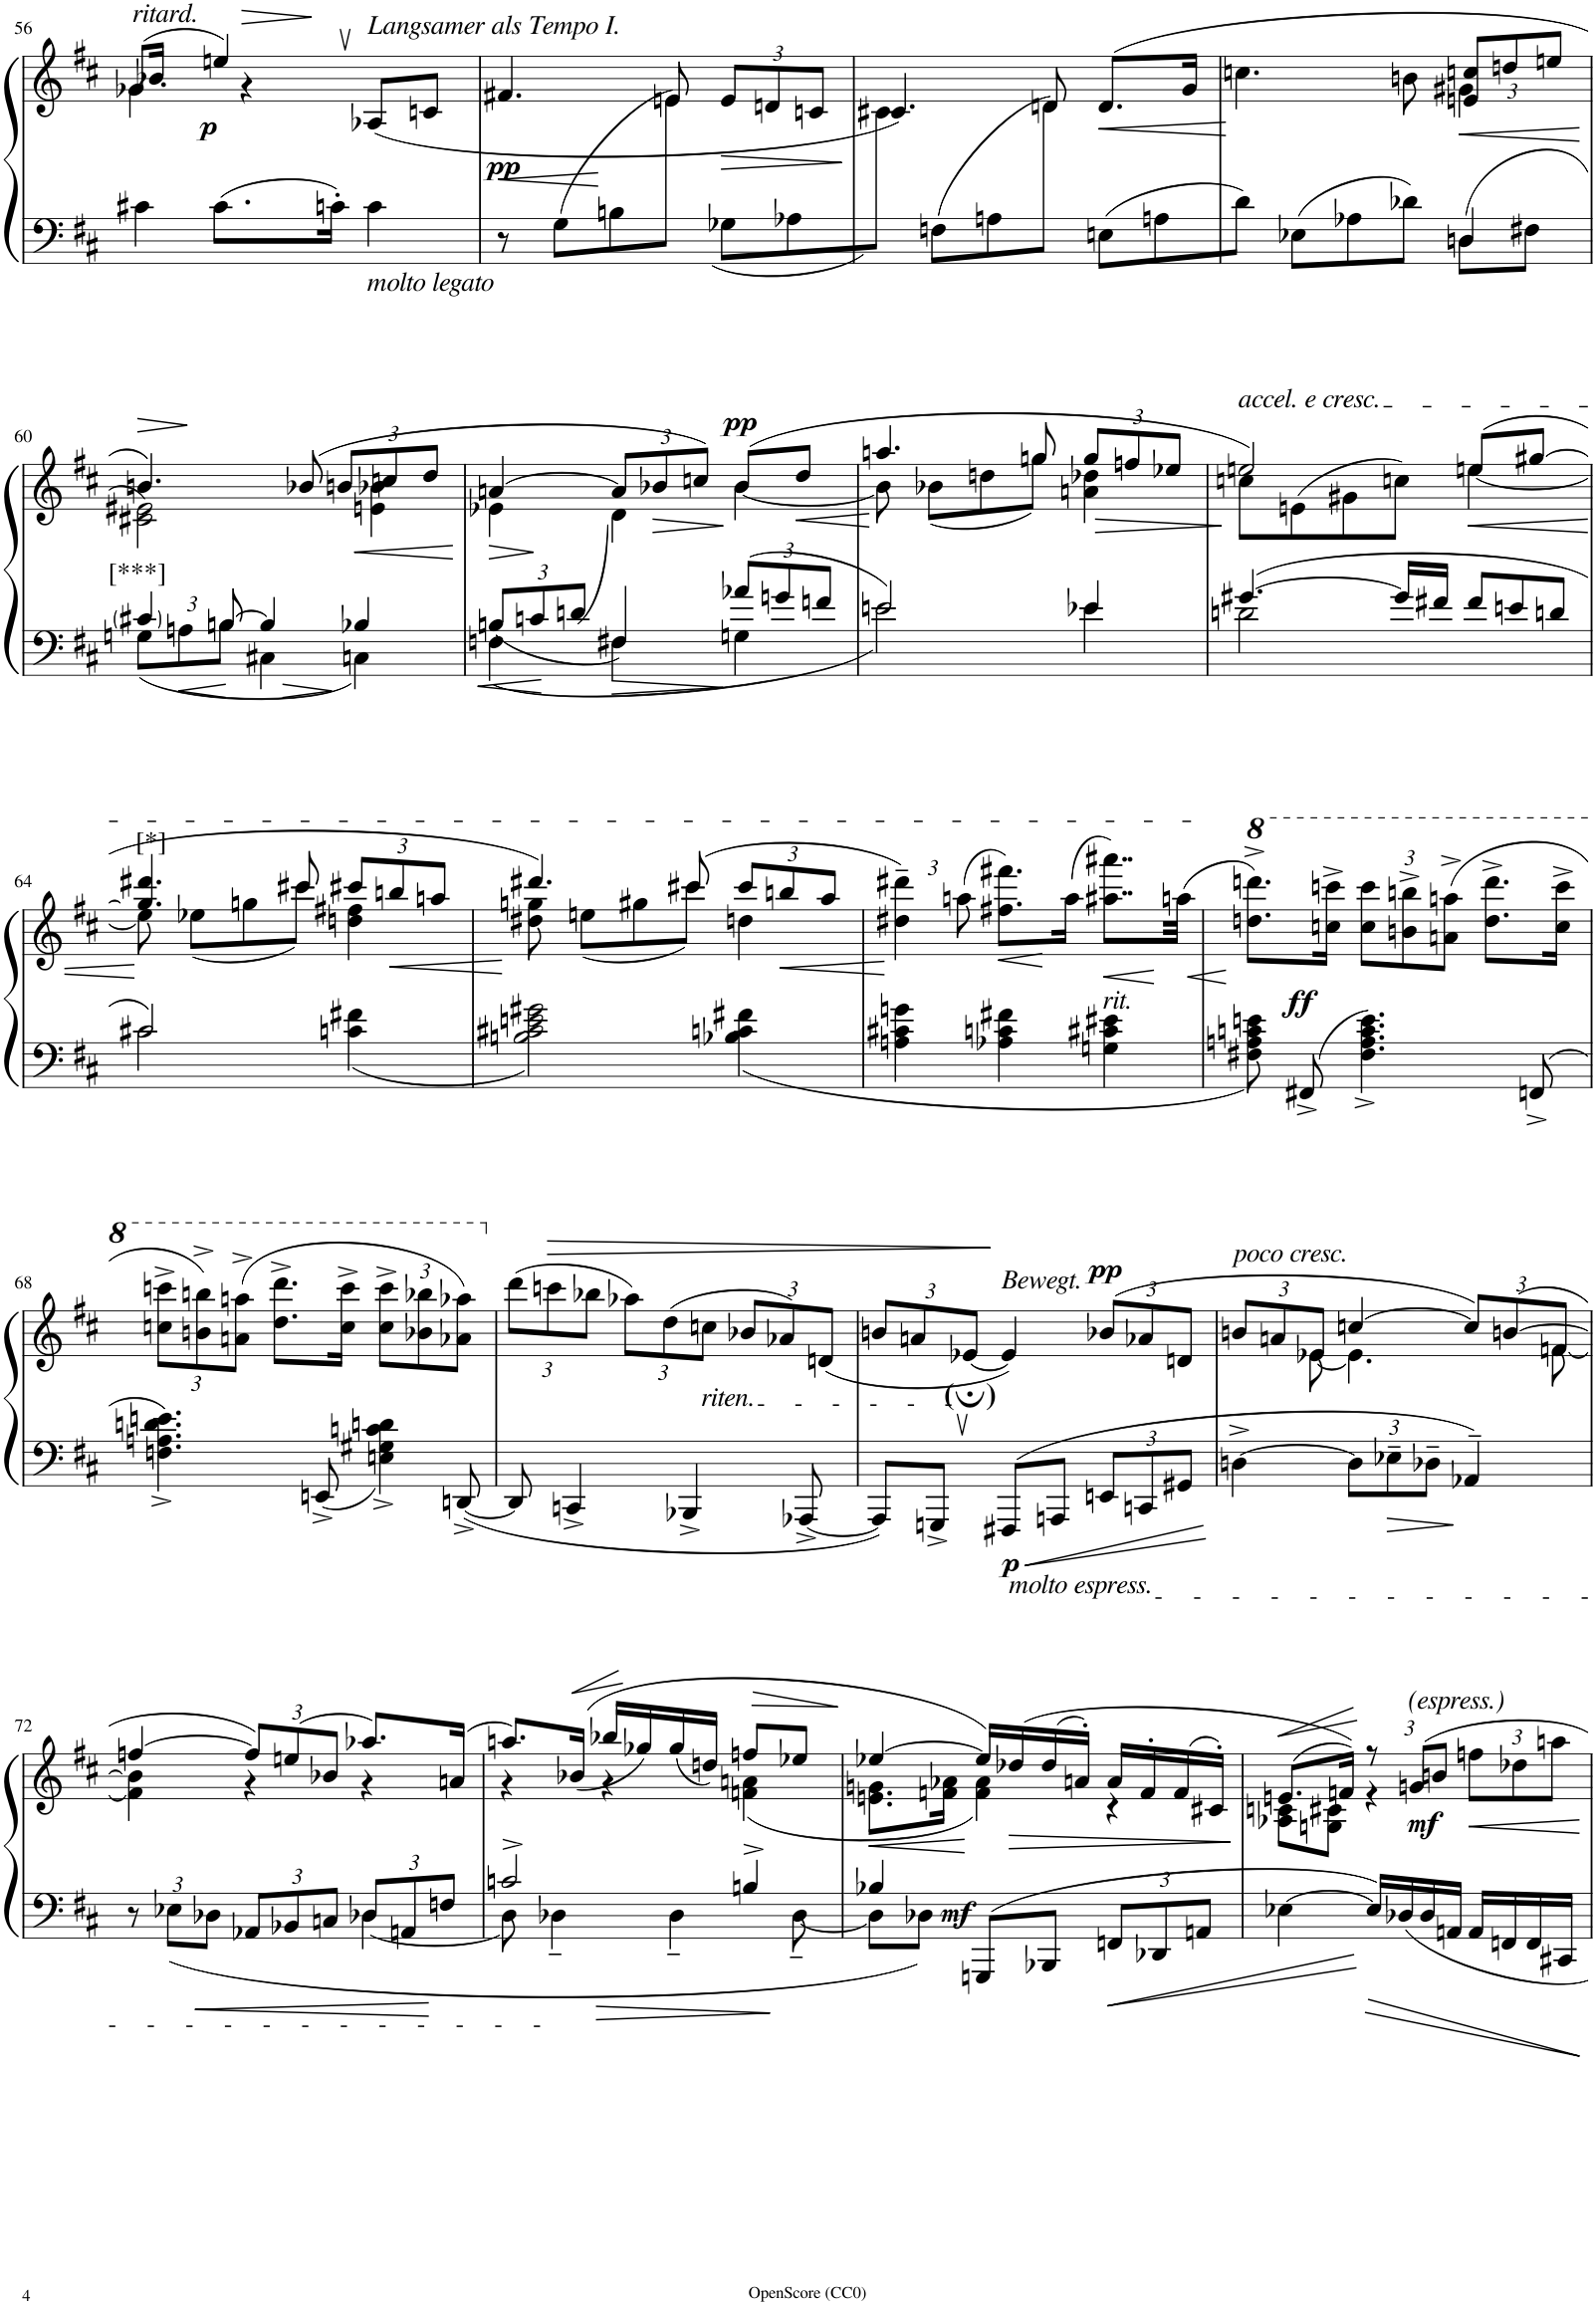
**kern	**kern	**dynam
*part1	*part1	*part1
*staff2	*staff1	*staff1/2
*I"Piano	*	*
*I'Pno.	*	*
!!LO:PB:g=z
*clefF4	*clefG2	*
*k[f#c#]	*k[f#c#]	*
*M3/4	*M3/4	*
=56	=56	=56
*^	*^	*
*	*	*	*^	*
!	!	!LO:TX:a:i:t=ritard.	!	!	!
4c#X\	64c#]	(8.g-X/L	4g-\	64g] 64b] 64ff#]	.
.	64ryy	.	.	64ryy	.
.	32ryy	.	.	32ryy	.
.	16ryy	.	.	16ryy	.
.	8ryy	.	.	8ryy	.
!	!	!	!	!	!LO:DY:b
.	.	16b-X/Jk	.	.	p
!	!	!	!	!	!LO:HP:b
8.c#\L	4ryy	4een,/)	4r	4ryy	>
16cn'\Jk	.	.	.	.	.
!	!	!LO:TX:a:i:t=Langsamer als Tempo I.	!	!	!
!LO:TX:b:i:t=molto legato	!	!	!	!	!
4c\	4ryy	(8A-X/L	4ryy	4ryy	.
.	.	8cn/J	.	.	.
*v	*v	*	*	*	*
*	*v	*v	*v	*
=57	=57	=57
!	!	!LO:HP:b=2
*	*^	*
!	!	!	!LO:DY:n=1:a=2
8r	4.f#X/	4.ryy	< pp
(8G\L	.	.	.
8Bn\	.	.	]
8ryy	8en/	8e\J)	.
*	*Xbrackettup	*	*
!	!	!	!LO:HP:b
(<8G-X\L	12e/L	4ryy	>
.	12dn/	.	.
8A-X\	.	.	.
.	12cn/J	.	.
*	*v	*v	*
.	.	]
=58	=58	=58
*	*^	*
8ryy	4.c#X/)	8c#\J)	.
(8Fn\L	.	4ryy	.
8An\	.	.	.
8ryy	8dn/	8d\J)	.
!	!	!	!LO:HP:b
8En\L	(8.d/L	4ryy	<
8An\	.	.	.
.	16g/Jk	.	.
=59	=59	=59	=59
*^	*	*	*
8d\J	2ryy	4.ccn\	2ryy	.
8E-X\L	.	.	.	.
8A-X\	.	.	.	.
8d-X\J	.	8bn\	.	[
!	!	!	!	!LO:HP:b
(>8Dn\L	4D/	12en/ 12ccn/L	4g#X\	<
.	.	12ddn/	.	.
8F#X\J	.	.	.	.
.	.	12een/J	.	.
*v	*v	*	*	*
*	*v	*v	*
.	.	[
!!LO:LB:g=z
=60	=60	=60
*Xbrackettup	*	*
*^	*	*
!	!	!LO:TX:b:t=[***]	!
!	!	!	!LO:HP:b
*	*	*^	*
6c#X/	12Gn\L	4.bn/)	2c#X\ 2e#X\)	>
!	!	!	!	!LO:HP:b=2
.	12An\	.	.	<
[12B/	12Bn\J	.	.	.
4B/]	4C#X\	.	.	[
.	.	(8b-X/	.	[
!	!	!	!	!LO:HP:b
4B-X/	4Cn\	12bn/L	4en\ 4b-X\	<
.	.	12ccn/	.	.
.	.	12dd/J	.	.
*v	*v	*	*	*
*	*v	*v	*
.	.	]
=61	=61	=61
*^	*	*
!	!	!	!LO:HP:b
*	*	*^	*
12Bn/L	4Fn\	[>4an/	4e-X\	>
12cn/	.	.	.	.
[12dn/J	.	.	.	.
!	!	!	!	!LO:HP:b=2
4F#X/ 4d/]	4F#\	12a/L]	(4d\	> [
!	!	!	!	!LO:HP:b
.	.	12b-X/	.	>
.	.	12ccn/J)	.	.
!	!	!	!	!LO:DY:n=1:a
12a-X/L	4Gn\	(8b-/L	[4b-\	] pp
12gn/	.	.	.	.
!	!	!	!	!LO:HP:b
.	.	8dd/J	.	<
12fn/J	.	.	.	.
=62	=62	=62	=62	=62
2e/	2en\	4.aan/	8b-\]	.
.	.	.	(8b-X\L	]
.	.	.	8ddn\	.
.	.	8gg/	8ggn\J)	.
!	!	!	!	!LO:HP:b
4e-X/	4e-\	12gg/L	4an\ 4dd-X\	>
.	.	12ffn/	.	.
.	.	12ee-X/J	.	.
=63	=63	=63	=63	=63
!	!	!LO:TX:a:i:t=accel. e cresc.	!	!
[4.g#X/	2dn\	2een/)	8ccn\L	.
.	.	.	(>8en\	]
.	.	.	8g#X\	.
16g#/LL]	.	.	8ccn\J)	.
16f#X/JJ	.	.	.	.
!	!	!	!	!LO:HP:b
12f#/L	4ryy	(8ee/L	[4een\	<
12en/	.	.	.	.
.	.	[8gg#X/J	.	.
12dn/J	.	.	.	.
!!LO:LB:g=z	!!
=64	=64	=64	=64	=64
!	!	!LO:TX:a:t=[*]	!	!
2c#/	2c#X\	4.gg#/] 4.ddd#X/	8ee\]	.
.	.	.	(8ee-X\L	[
.	.	.	8ggn\	.
.	.	8ccc#/	8ccc#X\J)	.
4cn\ 4f#X\	4ryy	12ccc#X/L	4ddn\ 4ff#X\	.
!	!	!	!	!LO:HP:b
.	.	12bbn/	.	<
.	.	12aan/J	.	.
*v	*v	*	*	*
=65	=65	=65	=65
2Bn\ 2c#X\ 2en\ 2g#X\	4.ddd#X/)	8dd#X\ 8ggn\	.
.	.	(8een\L	]
.	.	8gg#X\	.
.	(8ccc#/	8ccc#X\J)	.
4B-X\ 4cn\ 4f#X\	12ccc#/L	4ddn\	.
!	!	!	!LO:HP:b
.	12bbn/	.	<
.	12aa/J	.	.
*	*v	*v	*
=66	=66	=66
4An\ 4c#X\ 4gn\	6dd#X\~ 6ddd#X\~)	.
.	(12aan\	[
!	!	!LO:HP:b
4A-X\ 4cn\ 4f#X\	8.ff#X\ 8.fff#X\L)	<
.	(16aa\Jk	[
!	!LO:TX:b:i:t=rit.	!
!	!	!LO:HP:b
4Gn\ 4c#X\ 4e#X\	8..aa#X\ 8..aaa#X\L)	<
!	!	!LO:HP:n=1:b
.	(32aan\Jkk	[ <
=67	=67	=67
*	*8va	*
8F#X\ 8An\ 8cn\ 8en\	8.dddn\^ 8.ddddn\^L)	.
!	!	!LO:DY:a=2
8FF#X^/	.	ff
.	16cccn\^ 16ccccn\^Jk	[
4.F#\^< 4.A\^< 4.c\^< 4.e\^<	12ccc\ 12cccc\L	.
.	12bbn\^ 12bbbn\^	.
.	(12aan\^ 12aaan\^J	.
.	8.ddd\^ 8.dddd\^L	.
8FFn^/	.	.
.	16ccc\^ 16cccc\^Jk	.
!!LO:LB:g=z
=68	=68	=68
4.Fn\^< 4.An\^< 4.dn\^< 4.en\^<	12cccn\^ 12ccccn\^L	.
.	12bbn\^ 12bbbn\^)	.
.	(12aan\^ 12aaan\^J	.
.	8.ddd\^ 8.dddd\^L	.
8EEn^/	.	.
.	16ccc\^ 16cccc\^Jk	.
6En\^< 6G#X\^< 6cn\^< 6dn\^<	12ccc\^ 12cccc\^L	.
.	12bb-X\ 12bbb-X\	.
[12DDn^/	12aa-X\ 12aaa-X\J)	.
=69	=69	=69
*	*X8va	*
8DD/]	(12ddd\L	.
!	!	!LO:HP:b
.	12cccn\	>
4CCn^/	.	.
.	12bb-X\J	.
.	12aa-X\L)	.
.	(12dd\	.
4BBB-X^/	.	.
!	!LO:TX:b:t=riten.	!
.	12ccn\J	.
.	12b-X/L	.
.	12a-X/)	.
[8AAA-X^/	.	.
.	(12dn/J	.
=70	=70	=70
8AAA-/L]	12bn/L	.
.	12an/	.
8GGGn^,/J	.	.
!	!LO:TX:b:B:t=(    )	!
.	[12e-X;/J	.
!	!LO:TX:a:i:t=Bewegt.	!
!LO:TX:b:t=molto espress.	!	!
!	!	!LO:DY:n=1:b=2
8FFF#X/L	4e-/])	[ p
8AAAn/J	.	.
!	!	!LO:DY:n=2:a
12EEn/L	(>12b-X/L	pp
12CCn/	12a-X/	.
12GG#X/J	12dn/J	.
.	.	]
=71	=71	=71
*	*^	*
!	!LO:TX:a:i:t=poco cresc.	!	!
[4Dn^\	12bn/L	6ryy	.
.	12an/	.	.
.	12e-X/J	[12e-\	.
12D\L]	[4ccn/	4.e-\_	.
12E-X~\	.	.	.
12D-X~\J	.	.	.
4AA-X~>/	12cc/L])	.	.
.	([12bn/	.	.
.	.	24e-]	.
.	12fn/J	[12f\	.
!!LO:LB:g=z	!!
=72	=72	=72	=72
*^	*	*	*
12r	4ryy	[4ffn/	4f\] 4b\]	.
12E-X\L	.	.	.	.
!	!	!	!	!LO:HP:b=2
12D-X\J	.	.	.	<
12AA-X/L	4ryy	12ff/L])	4r	.
12BB-X/	.	(12een/	.	.
12Cn/J	.	12b-X/J	.	.
12D-X/L	[4D-\	8.aa-X/L)	4r	.
12AAn/	.	.	.	.
12Fn/J	.	.	.	.
.	.	(16an/Jk	.	.
=73	=73	=73	=73	=73
2cn^/	8D-\]	8.aan/L)	4r	.
!	!	!	!	!LO:HP:b=2
.	4D-X~\	.	.	>
!	!	!	!	!LO:HP:b
.	.	(<(16b-X/Jk	.	<
.	.	16bb-X/LL	4r	.
.	.	16gg-X/)	.	[
.	4D-~\	(<16gg-/	.	.
.	.	16ddn/JJ)	.	.
!	!	!	!	!LO:HP:b
4Bn^/	.	8ffn/L	(4fn\ 4an\	>
.	[8D-~\	8ee-X/J	.	]
*v	*v	*	*	*
*	*v	*v	*
.	.	[
=74	=74	=74
*^	*	*
!	!	!	!LO:HP:b
*	*	*^	*
4B-X/	8D-\L]	[4ee-X/	8.en\ 8.gn\L	<
.	8D-X\J	.	.	.
.	.	.	16fn\ 16a-X\Jk	.
!	!	!	!	!LO:DY:n=1:b=2
8GGGn/L	4ryy	16ee-/LL])	4f\ 4a-\)	] mf
!	!	!	!	!LO:HP:b
.	.	(16dd-X/	.	>
8BBB-X/J	.	(16dd-/	.	.
.	.	16an'/JJ)	.	.
12FFn/L	4ryy	16a/LL	4r	.
.	.	16f'/	.	.
12DD-X/	.	.	.	.
.	.	(16f/	.	.
12AAn/J	.	.	.	.
.	.	16c#X'/JJ)	.	.
*v	*v	*	*	*
*	*v	*v	*
.	.	[
=75	=75	=75
!	!	!LO:HP:b
*	*^	*
[4E-X\	(8.en/L	8A-X\ 8cn\L	<
.	.	8Gn\ 8c#X\J	.
.	16fn/Jk))	.	.
16E-/LL]	12r	4r	] [
16D-X/	.	.	.
!	!LO:TX:a:i:t=(espress.)	!	!
!	!	!	!LO:DY:b
.	12gn/L	.	mf
16D-/	.	.	.
.	12bn/J	.	.
16AAn/JJ	.	.	.
16AA/LL	4ryy	12ffn\L	.
16FFn/	.	.	.
.	.	12dd-X\	.
16FF/	.	.	.
.	.	12aan\J	.
16CC#X/JJ	.	.	.
*	*v	*v	*
.	.	[
=	=	=
*-	*-	*-
